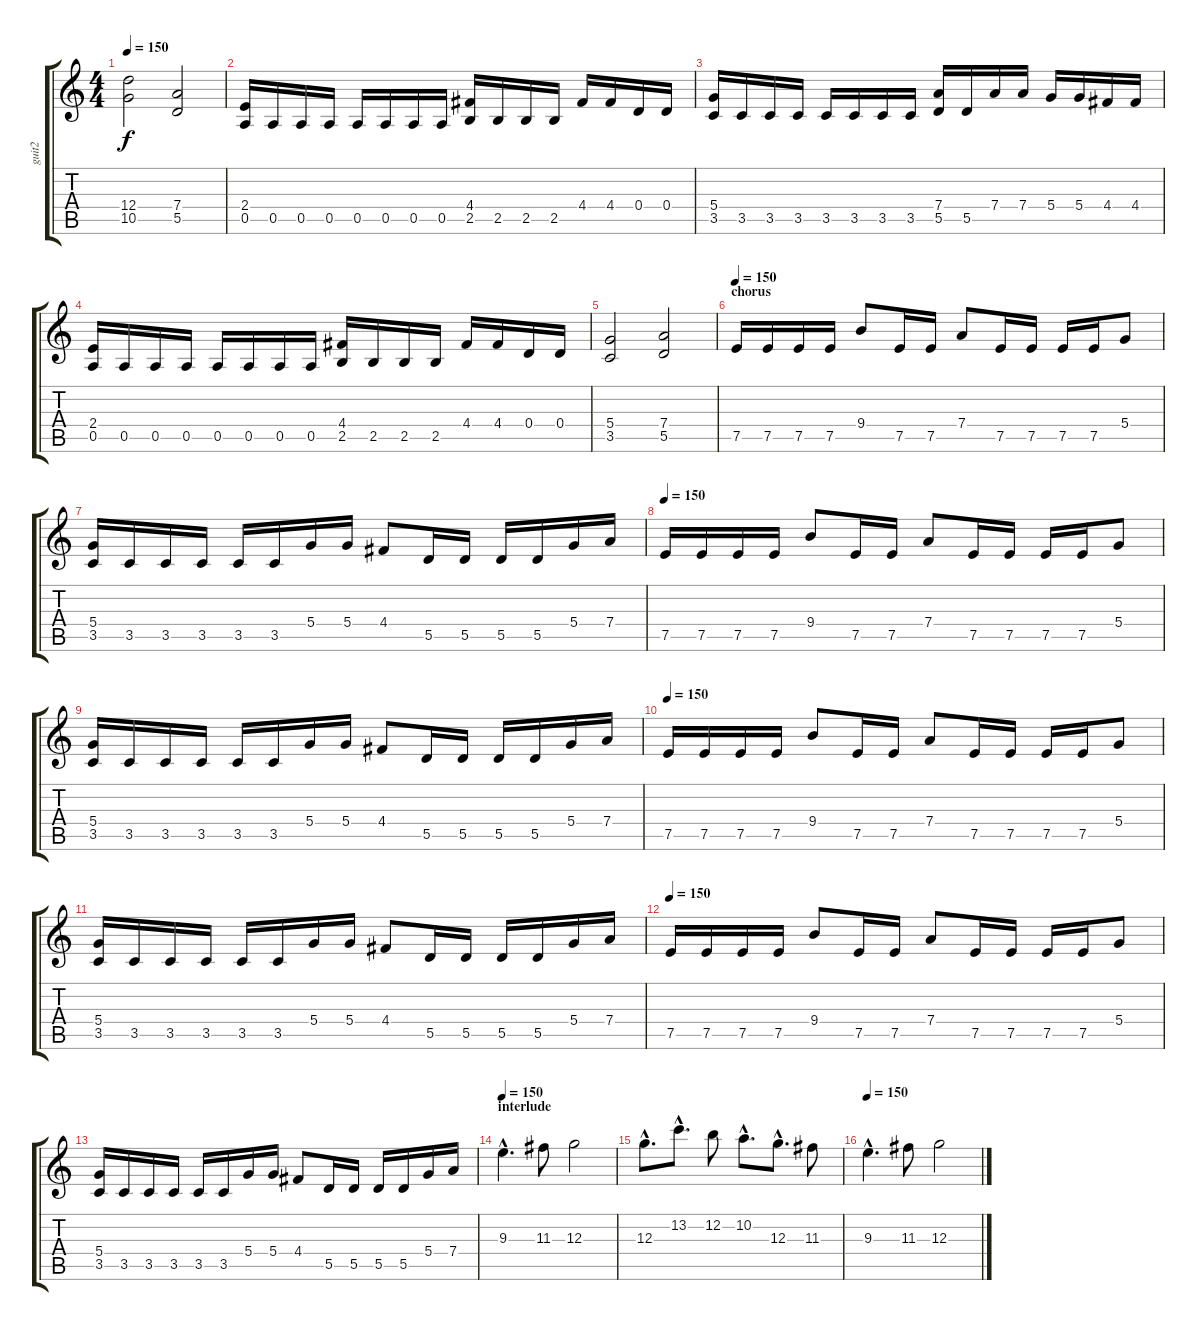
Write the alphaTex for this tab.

\track ("guit2" "guit2") {instrument distortionguitar}
\staff {score tabs}
\tuning (E4 B3 G3 D3 A2 E2) {hide}
\ts (4 4)
\tempo 150
\clef g2
\ks c
(12.4 10.5).2{dy f} (7.4 5.5).2 |
(2.4 0.5).16 0.5.16 0.5.16 0.5.16 0.5.16 0.5.16 0.5.16 0.5.16 (4.4 2.5).16 2.5.16 2.5.16 2.5.16 4.4.16 4.4.16 0.4.16 0.4.16 |
(5.4 3.5).16 3.5.16 3.5.16 3.5.16 3.5.16 3.5.16 3.5.16 3.5.16 (7.4 5.5).16 5.5.16 7.4.16 7.4.16 5.4.16 5.4.16 4.4.16 4.4.16 |
(2.4 0.5).16 0.5.16 0.5.16 0.5.16 0.5.16 0.5.16 0.5.16 0.5.16 (4.4 2.5).16 2.5.16 2.5.16 2.5.16 4.4.16 4.4.16 0.4.16 0.4.16 |
(5.4 3.5).2 (7.4 5.5).2 |
\section ("" "chorus")
\tempo 150
7.5.16{instrument distortionguitar} 7.5.16 7.5.16 7.5.16 9.4.8 7.5.16 7.5.16 7.4.8 7.5.16 7.5.16 7.5.16 7.5.16 5.4.8 |
(5.4 3.5).16 3.5.16 3.5.16 3.5.16 3.5.16 3.5.16 5.4.16 5.4.16 4.4.8 5.5.16 5.5.16 5.5.16 5.5.16 5.4.16 7.4.16 |
\tempo 150
7.5.16{instrument distortionguitar} 7.5.16 7.5.16 7.5.16 9.4.8 7.5.16 7.5.16 7.4.8 7.5.16 7.5.16 7.5.16 7.5.16 5.4.8 |
(5.4 3.5).16 3.5.16 3.5.16 3.5.16 3.5.16 3.5.16 5.4.16 5.4.16 4.4.8 5.5.16 5.5.16 5.5.16 5.5.16 5.4.16 7.4.16 |
\tempo 150
7.5.16{instrument distortionguitar} 7.5.16 7.5.16 7.5.16 9.4.8 7.5.16 7.5.16 7.4.8 7.5.16 7.5.16 7.5.16 7.5.16 5.4.8 |
(5.4 3.5).16 3.5.16 3.5.16 3.5.16 3.5.16 3.5.16 5.4.16 5.4.16 4.4.8 5.5.16 5.5.16 5.5.16 5.5.16 5.4.16 7.4.16 |
\tempo 150
7.5.16{instrument distortionguitar} 7.5.16 7.5.16 7.5.16 9.4.8 7.5.16 7.5.16 7.4.8 7.5.16 7.5.16 7.5.16 7.5.16 5.4.8 |
(5.4 3.5).16 3.5.16 3.5.16 3.5.16 3.5.16 3.5.16 5.4.16 5.4.16 4.4.8 5.5.16 5.5.16 5.5.16 5.5.16 5.4.16 7.4.16 |
\section ("" "interlude")
\tempo 150
9.3{hac}.4{d} 11.3.8 12.3.2 |
12.3{hac}.8{d} 13.2{hac}.8{d} 12.2.8 10.2{hac}.8{d} 12.3{hac}.8{d} 11.3.8 |
\tempo 150
9.3{hac}.4{d} 11.3.8 12.3.2
